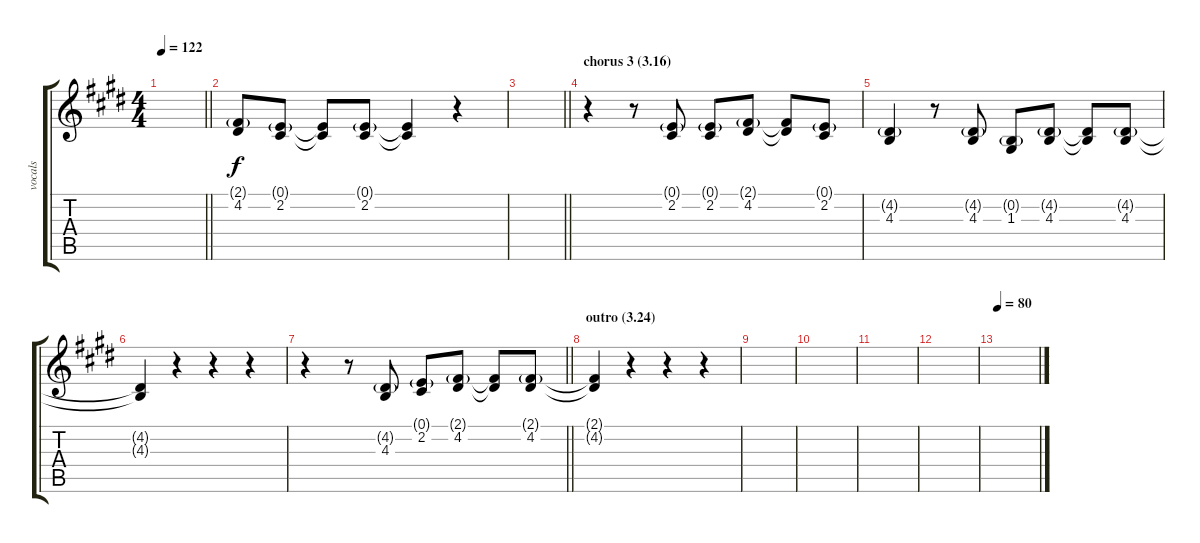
\track ("vocals" "vocals") {instrument tenorsax}
\staff {score tabs}
\tuning (E4 B3 G3 D3 A2 E2) {hide}
\ts (4 4)
\tempo 122
\clef g2
\barLineRight lightlight
\ks e
|
(2.1{g} 4.2).8 (0.1{g} 2.2).8 (0.1{t} 2.2{t}).8 (0.1{g} 2.2).8 (0.1{t} 2.2{t}).4 r.4 |
\barLineRight lightlight
|
\section ("" "chorus 3 (3.16)")
r.4 r.8 (0.1{g} 2.2).8 (0.1{g} 2.2).8 (2.1{g} 4.2).8 (2.1{t} 4.2{t}).8 (0.1{g} 2.2).8 |
(4.2{g} 4.3).4 r.8 (4.2{g} 4.3).8 (0.2{g} 1.3).8 (4.2{g} 4.3).8 (4.2{t} 4.3{t}).8 (4.2{g} 4.3).8 |
(4.2{t} 4.3{t}).4 r.4 r.4 r.4 |
\barLineRight lightlight
r.4 r.8 (4.2{g} 4.3).8 (0.1{g} 2.2).8 (2.1{g} 4.2).8 (2.1{t} 4.2{t}).8 (2.1{g} 4.2).8 |
\section ("" "outro (3.24)")
(2.1{t} 4.2{t}).4 r.4 r.4 r.4 |
|
|
|
|
\tempo 80
